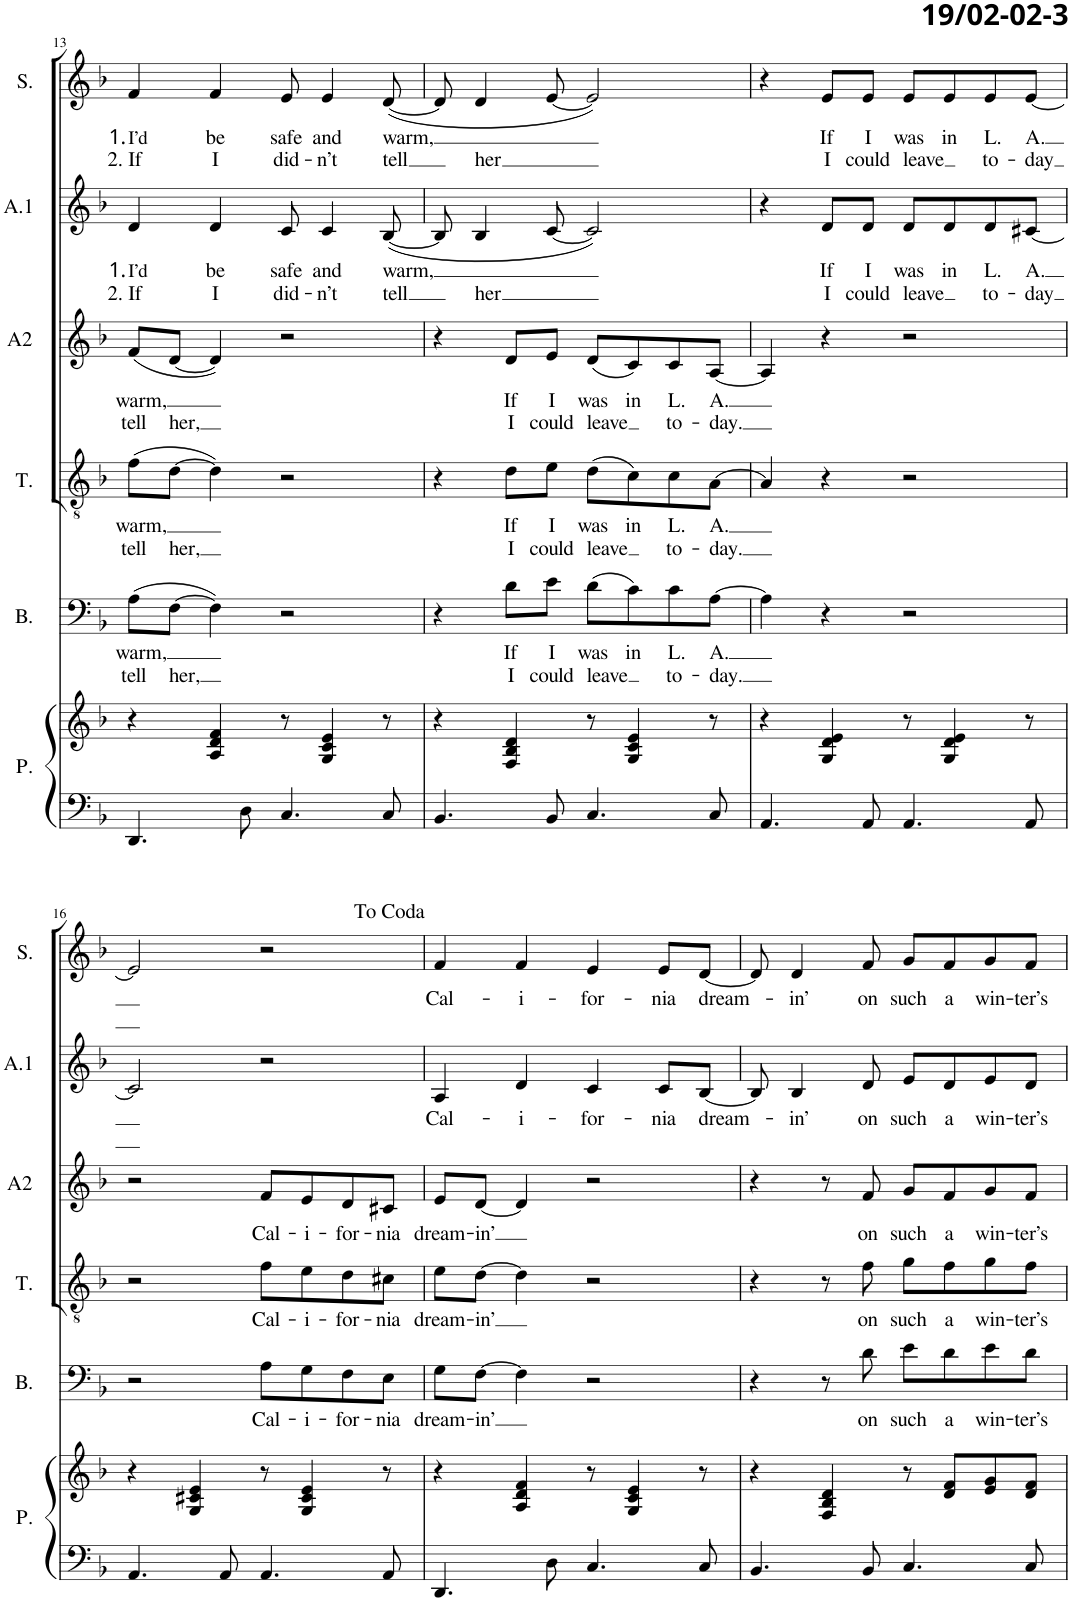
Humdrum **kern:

**kern	**kern	**kern	**text	**text	**kern	**text	**text	**kern	**text	**text	**kern	**text	**text	**kern	**text	**text
*part6	*part6	*part5	*part5	*part5	*part4	*part4	*part4	*part3	*part3	*part3	*part2	*part2	*part2	*part1	*part1	*part1
*staff7	*staff6	*staff5	*staff5	*staff5	*staff4	*staff4	*staff4	*staff3	*staff3	*staff3	*staff2	*staff2	*staff2	*staff1	*staff1	*staff1
*I"Piano	*	*I"Bas	*	*	*I"Tenor	*	*	*I"Alt 2	*	*	*I"Alt 1	*	*	*I"Sopraan	*	*
*I'P.	*	*I'B.	*	*	*I'T.	*	*	*I'A2	*	*	*I'A.1	*	*	*I'S.	*	*
!!LO:PB:g=z
*clefF4	*clefG2	*clefF4	*	*	*clefGv2	*	*	*clefG2	*	*	*clefG2	*	*	*clefG2	*	*
*	*	*	*	*	*	*	*	*	*	*	*	*	*	*Trd1c2	*	*
*k[b-]	*k[b-]	*k[b-]	*	*	*k[b-]	*	*	*k[b-]	*	*	*k[b-]	*	*	*k[b-]	*	*
*M2/2	*M2/2	*M2/2	*	*	*M2/2	*	*	*M2/2	*	*	*M2/2	*	*	*M2/2	*	*
*met(c|)	*met(c|)	*met(c|)	*	*	*met(c|)	*	*	*met(c|)	*	*	*met(c|)	*	*	*met(c|)	*	*
=13	=13	=13	=13	=13	=13	=13	=13	=13	=13	=13	=13	=13	=13	=13	=13	=13
!	!	!	!LO:LY:b	!LO:LY:b	!	!LO:LY:b	!LO:LY:b	!	!LO:LY:b	!LO:LY:b	!	!LO:LY:b	!LO:LY:b	!	!LO:LY:b	!LO:LY:b
4.DD/	4r	(8A\L	warm,	tell	(8f\L	warm,	tell	(8f/L	warm,	tell	4d/	1. I’d	2. If	4f/	1. I’d	2. If
!	!	!	!	!LO:LY:b	!	!	!LO:LY:b	!	!	!LO:LY:b	!	!	!	!	!	!
.	.	[8F\J	.	her,	[8d\J	.	her,	[8d/J	.	her,	.	.	.	.	.	.
!	!	!	!	!	!	!	!	!	!	!	!	!LO:LY:b	!LO:LY:b	!	!LO:LY:b	!LO:LY:b
.	4A/ 4d/ 4f/	4F\])	.	.	4d\])	.	.	4d/])	.	.	4d/	be	I	4f/	be	I
8D\	.	.	.	.	.	.	.	.	.	.	.	.	.	.	.	.
!	!	!	!	!	!	!	!	!	!	!	!	!LO:LY:b	!LO:LY:b	!	!LO:LY:b	!LO:LY:b
4.C/	8r	2r	.	.	2r	.	.	2r	.	.	8c/	safe	did-	8e/	safe	did-
!	!	!	!	!	!	!	!	!	!	!	!	!LO:LY:b	!LO:LY:b	!	!LO:LY:b	!LO:LY:b
.	4G/ 4c/ 4e/	.	.	.	.	.	.	.	.	.	4c/	and	-n’t	4e/	and	-n’t
!	!	!	!	!	!	!	!	!	!	!	!	!LO:LY:b	!LO:LY:b	!	!LO:LY:b	!LO:LY:b
8C/	8r	.	.	.	.	.	.	.	.	.	([8B-/	warm,	tell	([8d/	warm,	tell
=14	=14	=14	=14	=14	=14	=14	=14	=14	=14	=14	=14	=14	=14	=14	=14	=14
4.BB-/	4r	4r	.	.	4r	.	.	4r	.	.	8B-/]	.	.	8d/]	.	.
!	!	!	!	!	!	!	!	!	!	!	!	!	!LO:LY:b	!	!	!LO:LY:b
.	.	.	.	.	.	.	.	.	.	.	4B-/	.	her	4d/	.	her
!	!	!	!LO:LY:b	!LO:LY:b	!	!LO:LY:b	!LO:LY:b	!	!LO:LY:b	!LO:LY:b	!	!	!	!	!	!
.	4F/ 4B-/ 4d/	8d\L	If	I	8d\L	If	I	8d/L	If	I	.	.	.	.	.	.
!	!	!	!LO:LY:b	!LO:LY:b	!	!LO:LY:b	!LO:LY:b	!	!LO:LY:b	!LO:LY:b	!	!	!	!	!	!
8BB-/	.	8e\J	I	could	8e\J	I	could	8e/J	I	could	[8c/	.	.	[8e/	.	.
!	!	!	!LO:LY:b	!LO:LY:b	!	!LO:LY:b	!LO:LY:b	!	!LO:LY:b	!LO:LY:b	!	!	!	!	!	!
4.C/	8r	(8d\L	was	leave	(8d\L	was	leave	(8d/L	was	leave	2c/])	.	.	2e/])	.	.
!	!	!	!LO:LY:b	!	!	!LO:LY:b	!	!	!LO:LY:b	!	!	!	!	!	!	!
.	4G/ 4c/ 4e/	8c\)	in	.	8c\)	in	.	8c/)	in	.	.	.	.	.	.	.
!	!	!	!LO:LY:b	!LO:LY:b	!	!LO:LY:b	!LO:LY:b	!	!LO:LY:b	!LO:LY:b	!	!	!	!	!	!
.	.	8c\	L.	to-	8c\	L.	to-	8c/	L.	to-	.	.	.	.	.	.
!	!	!	!LO:LY:b	!LO:LY:b	!	!LO:LY:b	!LO:LY:b	!	!LO:LY:b	!LO:LY:b	!	!	!	!	!	!
8C/	8r	[8A\J	A.	-day.	[8A\J	A.	-day.	[8A/J	A.	-day.	.	.	.	.	.	.
=15	=15	=15	=15	=15	=15	=15	=15	=15	=15	=15	=15	=15	=15	=15	=15	=15
4.AA/	4r	4A\]	.	.	4A/]	.	.	4A/]	.	.	4r	.	.	4r	.	.
!	!	!	!	!	!	!	!	!	!	!	!	!LO:LY:b	!LO:LY:b	!	!LO:LY:b	!LO:LY:b
.	4G/ 4d/ 4e/	4r	.	.	4r	.	.	4r	.	.	8d/L	If	I	8e/L	If	I
!	!	!	!	!	!	!	!	!	!	!	!	!LO:LY:b	!LO:LY:b	!	!LO:LY:b	!LO:LY:b
8AA/	.	.	.	.	.	.	.	.	.	.	8d/J	I	could	8e/J	I	could
!	!	!	!	!	!	!	!	!	!	!	!	!LO:LY:b	!LO:LY:b	!	!LO:LY:b	!LO:LY:b
4.AA/	8r	2r	.	.	2r	.	.	2r	.	.	8d/L	was	leave	8e/L	was	leave
!	!	!	!	!	!	!	!	!	!	!	!	!LO:LY:b	!	!	!LO:LY:b	!
.	4G/ 4d/ 4e/	.	.	.	.	.	.	.	.	.	8d/	in	.	8e/	in	.
!	!	!	!	!	!	!	!	!	!	!	!	!LO:LY:b	!LO:LY:b	!	!LO:LY:b	!LO:LY:b
.	.	.	.	.	.	.	.	.	.	.	8d/	L.	to-	8e/	L.	to-
!	!	!	!	!	!	!	!	!	!	!	!	!LO:LY:b	!LO:LY:b	!	!LO:LY:b	!LO:LY:b
8AA/	8r	.	.	.	.	.	.	.	.	.	[8c#X/J	A.	-day	[8e/J	A.	-day
!!LO:LB:g=z
=16	=16	=16	=16	=16	=16	=16	=16	=16	=16	=16	=16	=16	=16	=16	=16	=16
4.AA/	4r	2r	.	.	2r	.	.	2r	.	.	2c#/]	.	.	2e/]	.	.
.	4G/ 4c#X/ 4e/	.	.	.	.	.	.	.	.	.	.	.	.	.	.	.
8AA/	.	.	.	.	.	.	.	.	.	.	.	.	.	.	.	.
!	!	!	!LO:LY:b	!	!	!LO:LY:b	!	!	!LO:LY:b	!	!	!	!	!	!	!
4.AA/	8r	8A\L	Cal-	.	8f\L	Cal-	.	8f/L	Cal-	.	2r	.	.	2r	.	.
!	!	!	!LO:LY:b	!	!	!LO:LY:b	!	!	!LO:LY:b	!	!	!	!	!	!	!
.	4G/ 4c#/ 4e/	8G\	-i-	.	8e\	-i-	.	8e/	-i-	.	.	.	.	.	.	.
!	!	!	!LO:LY:b	!	!	!LO:LY:b	!	!	!LO:LY:b	!	!	!	!	!	!	!
.	.	8F\	-for-	.	8d\	-for-	.	8d/	-for-	.	.	.	.	.	.	.
!	!	!	!LO:LY:b	!	!	!LO:LY:b	!	!	!LO:LY:b	!	!	!	!	!	!	!
8AA/	8r	8E\J	-nia	.	8c#X\J	-nia	.	8c#X/J	-nia	.	.	.	.	.	.	.
=17	=17	=17	=17	=17	=17	=17	=17	=17	=17	=17	=17	=17	=17	=17	=17	=17
!	!	!	!LO:LY:b	!	!	!LO:LY:b	!	!	!LO:LY:b	!	!	!LO:LY:b	!	!	!LO:LY:b	!
4.DD/	4r	8G\L	dream-	.	8e\L	dream-	.	8e/L	dream-	.	4A/	Cal-	.	4f/	Cal-	.
!	!	!	!LO:LY:b	!	!	!LO:LY:b	!	!	!LO:LY:b	!	!	!	!	!	!	!
.	.	[8F\J	-in’	.	[8d\J	-in’	.	[8d/J	-in’	.	.	.	.	.	.	.
!	!	!	!	!	!	!	!	!	!	!	!	!LO:LY:b	!	!	!LO:LY:b	!
.	4A/ 4d/ 4f/	4F\]	.	.	4d\]	.	.	4d/]	.	.	4d/	-i-	.	4f/	-i-	.
8D\	.	.	.	.	.	.	.	.	.	.	.	.	.	.	.	.
!	!	!	!	!	!	!	!	!	!	!	!	!LO:LY:b	!	!	!LO:LY:b	!
4.C/	8r	2r	.	.	2r	.	.	2r	.	.	4c/	-for-	.	4e/	-for-	.
.	4G/ 4c/ 4e/	.	.	.	.	.	.	.	.	.	.	.	.	.	.	.
!	!	!	!	!	!	!	!	!	!	!	!	!LO:LY:b	!	!	!LO:LY:b	!
.	.	.	.	.	.	.	.	.	.	.	8c/L	-nia	.	8e/L	-nia	.
!	!	!	!	!	!	!	!	!	!	!	!	!LO:LY:b	!	!	!LO:LY:b	!
8C/	8r	.	.	.	.	.	.	.	.	.	[8B-/J	dream-	.	[8d/J	dream-	.
=18	=18	=18	=18	=18	=18	=18	=18	=18	=18	=18	=18	=18	=18	=18	=18	=18
4.BB-/	4r	4r	.	.	4r	.	.	4r	.	.	8B-/]	.	.	8d/]	.	.
!	!	!	!	!	!	!	!	!	!	!	!	!LO:LY:b	!	!	!LO:LY:b	!
.	.	.	.	.	.	.	.	.	.	.	4B-/	-in’	.	4d/	-in’	.
.	4F/ 4B-/ 4d/	8r	.	.	8r	.	.	8r	.	.	.	.	.	.	.	.
!	!	!	!LO:LY:b	!	!	!LO:LY:b	!	!	!LO:LY:b	!	!	!LO:LY:b	!	!	!LO:LY:b	!
8BB-/	.	8d\	on	.	8f\	on	.	8f/	on	.	8d/	on	.	8f/	on	.
!	!	!	!LO:LY:b	!	!	!LO:LY:b	!	!	!LO:LY:b	!	!	!LO:LY:b	!	!	!LO:LY:b	!
4.C/	8r	8e\L	such	.	8g\L	such	.	8g/L	such	.	8e/L	such	.	8g/L	such	.
!	!	!	!LO:LY:b	!	!	!LO:LY:b	!	!	!LO:LY:b	!	!	!LO:LY:b	!	!	!LO:LY:b	!
.	8d/ 8f/L	8d\	a	.	8f\	a	.	8f/	a	.	8d/	a	.	8f/	a	.
!	!	!	!LO:LY:b	!	!	!LO:LY:b	!	!	!LO:LY:b	!	!	!LO:LY:b	!	!	!LO:LY:b	!
.	8e/ 8g/	8e\	win-	.	8g\	win-	.	8g/	win-	.	8e/	win-	.	8g/	win-	.
!	!	!	!LO:LY:b	!	!	!LO:LY:b	!	!	!LO:LY:b	!	!	!LO:LY:b	!	!	!LO:LY:b	!
8C/	8d/ 8f/J	8d\J	-ter’s	.	8f\J	-ter’s	.	8f/J	-ter’s	.	8d/J	-ter’s	.	8f/J	-ter’s	.
=	=	=	=	=	=	=	=	=	=	=	=	=	=	=	=	=
*-	*-	*-	*-	*-	*-	*-	*-	*-	*-	*-	*-	*-	*-	*-	*-	*-
